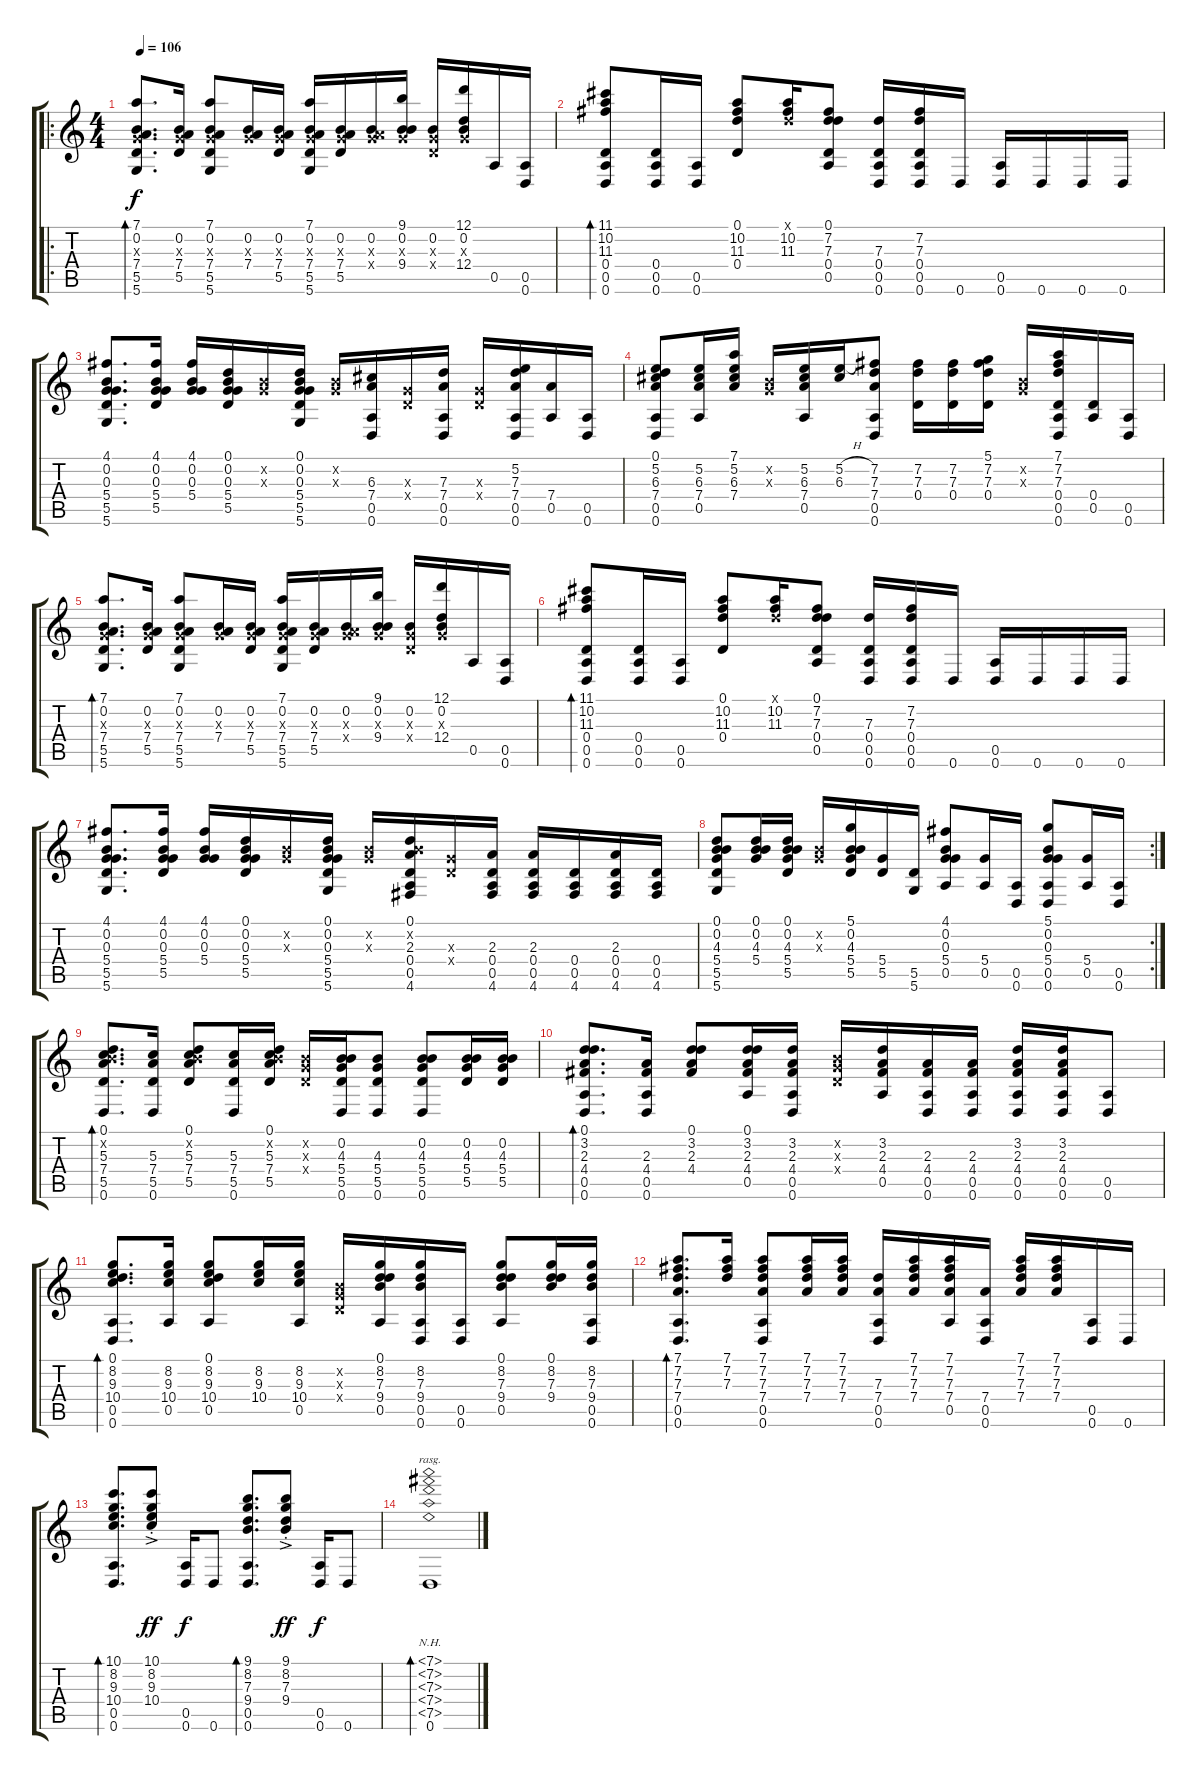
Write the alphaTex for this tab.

\track "" {instrument acousticguitarsteel}
\staff {score tabs}
\tuning (D4 B3 G3 D3 A2 D2) {hide}
\ro
\ts (4 4)
\tempo 106
\clef g2
\ks c
(7.1 0.2 0.3{x} 7.4 5.5 5.6).8{d bd 60 dy f} (0.2 0.3{x} 7.4 5.5).16 (7.1 0.2 0.3{x} 7.4 5.5 5.6).8 (0.2 0.3{x} 7.4).16 (0.2 0.3{x} 7.4 5.5).16 (7.1 0.2 0.3{x} 7.4 5.5 5.6).16 (0.2 0.3{x} 7.4 5.5).16 (0.2 0.3{x} 7.4{x}).16 (9.1 0.2 0.3{x} 9.4).16 (0.2 0.3{x} 0.4{x}).16 (12.1 0.2 0.3{x} 12.4).16 0.5.16 (0.5 0.6).16 |
(11.1 10.2 11.3 0.4 0.5 0.6).8{bd 60} (0.4 0.5 0.6).16 (0.5 0.6).16 (0.1 10.2 11.3 0.4).8 (0.1{x} 10.2 11.3).16 (0.1 7.2 7.3 0.4 0.5).8 (7.3 0.4 0.5 0.6).16 (7.2 7.3 0.4 0.5 0.6).16 0.6.16 (0.5 0.6).16 0.6.16 0.6.16 0.6.16 |
(4.1 0.2 0.3 5.4 5.5 5.6).8{d} (4.1 0.2 0.3 5.4 5.5).16 (4.1 0.2 0.3 5.4).16 (0.1 0.2 0.3 5.4 5.5).16 (0.2{x} 0.3{x}).16 (0.1 0.2 0.3 5.4 5.5 5.6).16 (0.2{x} 0.3{x}).16 (6.3 7.4 0.5 0.6).16 (0.3{x} 0.4{x}).16 (7.3 7.4 0.5 0.6).16 (0.3{x} 0.4{x}).16 (5.2 7.3 7.4 0.5 0.6).16 (7.4 0.5).16 (0.5 0.6).16 |
(0.1 5.2 6.3 7.4 0.5 0.6).8 (5.2 6.3 7.4 0.5).16 (7.1 5.2 6.3 7.4).16 (0.2{x} 0.3{x}).16 (5.2 6.3 7.4 0.5).16 (5.2{h} 6.3).16 (7.2 7.3 7.4 0.5 0.6).8 (7.2 7.3 0.4).16 (7.2 7.3 0.4).16 (5.1 7.2 7.3 0.4).16 (0.2{x} 0.3{x}).16 (7.1 7.2 7.3 0.4 0.5 0.6).16 (0.4 0.5).16 (0.5 0.6).16 |
(7.1 0.2 0.3{x} 7.4 5.5 5.6).8{d bd 60} (0.2 0.3{x} 7.4 5.5).16 (7.1 0.2 0.3{x} 7.4 5.5 5.6).8 (0.2 0.3{x} 7.4).16 (0.2 0.3{x} 7.4 5.5).16 (7.1 0.2 0.3{x} 7.4 5.5 5.6).16 (0.2 0.3{x} 7.4 5.5).16 (0.2 0.3{x} 7.4{x}).16 (9.1 0.2 0.3{x} 9.4).16 (0.2 0.3{x} 0.4{x}).16 (12.1 0.2 0.3{x} 12.4).16 0.5.16 (0.5 0.6).16 |
(11.1 10.2 11.3 0.4 0.5 0.6).8{bd 60} (0.4 0.5 0.6).16 (0.5 0.6).16 (0.1 10.2 11.3 0.4).8 (0.1{x} 10.2 11.3).16 (0.1 7.2 7.3 0.4 0.5).8 (7.3 0.4 0.5 0.6).16 (7.2 7.3 0.4 0.5 0.6).16 0.6.16 (0.5 0.6).16 0.6.16 0.6.16 0.6.16 |
(4.1 0.2 0.3 5.4 5.5 5.6).8{d} (4.1 0.2 0.3 5.4 5.5).16 (4.1 0.2 0.3 5.4).16 (0.1 0.2 0.3 5.4 5.5).16 (0.2{x} 0.3{x}).16 (0.1 0.2 0.3 5.4 5.5 5.6).16 (0.2{x} 0.3{x}).16 (0.1 0.2{x} 2.3 0.4 0.5 4.6).16 (0.3{x} 0.4{x}).16 (2.3 0.4 0.5 4.6).16 (2.3 0.4 0.5 4.6).16 (0.4 0.5 4.6).16 (2.3 0.4 0.5 4.6).16 (0.4 0.5 4.6).16 |
\rc 2
(0.1 0.2 4.3 5.4 5.5 5.6).8 (0.1 0.2 4.3 5.4).16 (0.1 0.2 4.3 5.4 5.5).16 (0.2{x} 0.3{x}).16 (5.1 0.2 4.3 5.4 5.5).16 (5.4 5.5).16 (5.5 5.6).16 (4.1 0.2 0.3 5.4 0.5).8 (5.4 0.5).16 (0.5 0.6).16 (5.1 0.2 0.3 5.4 0.5 0.6).8 (5.4 0.5).16 (0.5 0.6).16 |
(0.1 0.2{x} 5.3 7.4 5.5 0.6).8{d bd 60} (5.3 7.4 5.5 0.6).16 (0.1 0.2{x} 5.3 7.4 5.5).8 (5.3 7.4 5.5 0.6).16 (0.1 0.2{x} 5.3 7.4 5.5).16 (0.2{x} 0.3{x} 0.4{x}).16 (0.2 4.3 5.4 5.5 0.6).16 (4.3 5.4 5.5 0.6).8 (0.2 4.3 5.4 5.5 0.6).8 (0.2 4.3 5.4 5.5).16 (0.2 4.3 5.4 5.5).16 |
(0.1 3.2 2.3 4.4 0.5 0.6).8{d bd 60} (2.3 4.4 0.5 0.6).16 (0.1 3.2 2.3 4.4).8 (0.1 3.2 2.3 4.4 0.5).16 (3.2 2.3 4.4 0.5 0.6).16 (0.2{x} 0.3{x} 0.4{x}).16 (3.2 2.3 4.4 0.5).16 (2.3 4.4 0.5 0.6).16 (2.3 4.4 0.5 0.6).16 (3.2 2.3 4.4 0.5 0.6).16 (3.2 2.3 4.4 0.5 0.6).16 (0.5 0.6).8 |
(0.1 8.2 9.3 10.4 0.5 0.6).8{d bd 60} (8.2 9.3 10.4 0.5).16 (0.1 8.2 9.3 10.4 0.5).8 (8.2 9.3 10.4).16 (8.2 9.3 10.4 0.5).16 (0.2{x} 0.3{x} 0.4{x}).16 (0.1 8.2 7.3 9.4 0.5).16 (8.2 7.3 9.4 0.5 0.6).16 (0.5 0.6).16 (0.1 8.2 7.3 9.4 0.5).8 (0.1 8.2 7.3 9.4).16 (8.2 7.3 9.4 0.5 0.6).16 |
(7.1 7.2 7.3 7.4 0.5 0.6).8{d bd 60} (7.1 7.2 7.3).16 (7.1 7.2 7.3 7.4 0.5 0.6).8 (7.1 7.2 7.3 7.4).16 (7.1 7.2 7.3 7.4).16 (7.3 7.4 0.5 0.6).16 (7.1 7.2 7.3 7.4).16 (7.1 7.2 7.3 7.4 0.5).16 (7.4 0.5 0.6).16 (7.1 7.2 7.3 7.4).16 (7.1 7.2 7.3 7.4).16 (0.5 0.6).16 0.6.16 |
(10.1 8.2 9.3 10.4 0.5 0.6).8{d bd 60} (10.1{ac st} 8.2{ac st} 9.3{ac} 10.4{ac}).8{dy ff} (0.5 0.6).16{dy f} 0.6.8 (9.1 8.2 7.3 9.4 0.5 0.6).8{d bd 60} (9.1{ac st} 8.2{ac st} 7.3{ac} 9.4{ac}).8{dy ff} (0.5 0.6).16{dy f} 0.6.8 |
(7.1{nh} 7.2{nh} 7.3{nh} 7.4{nh} 7.5{nh} 0.6).1{bd 120 rasg ii}
